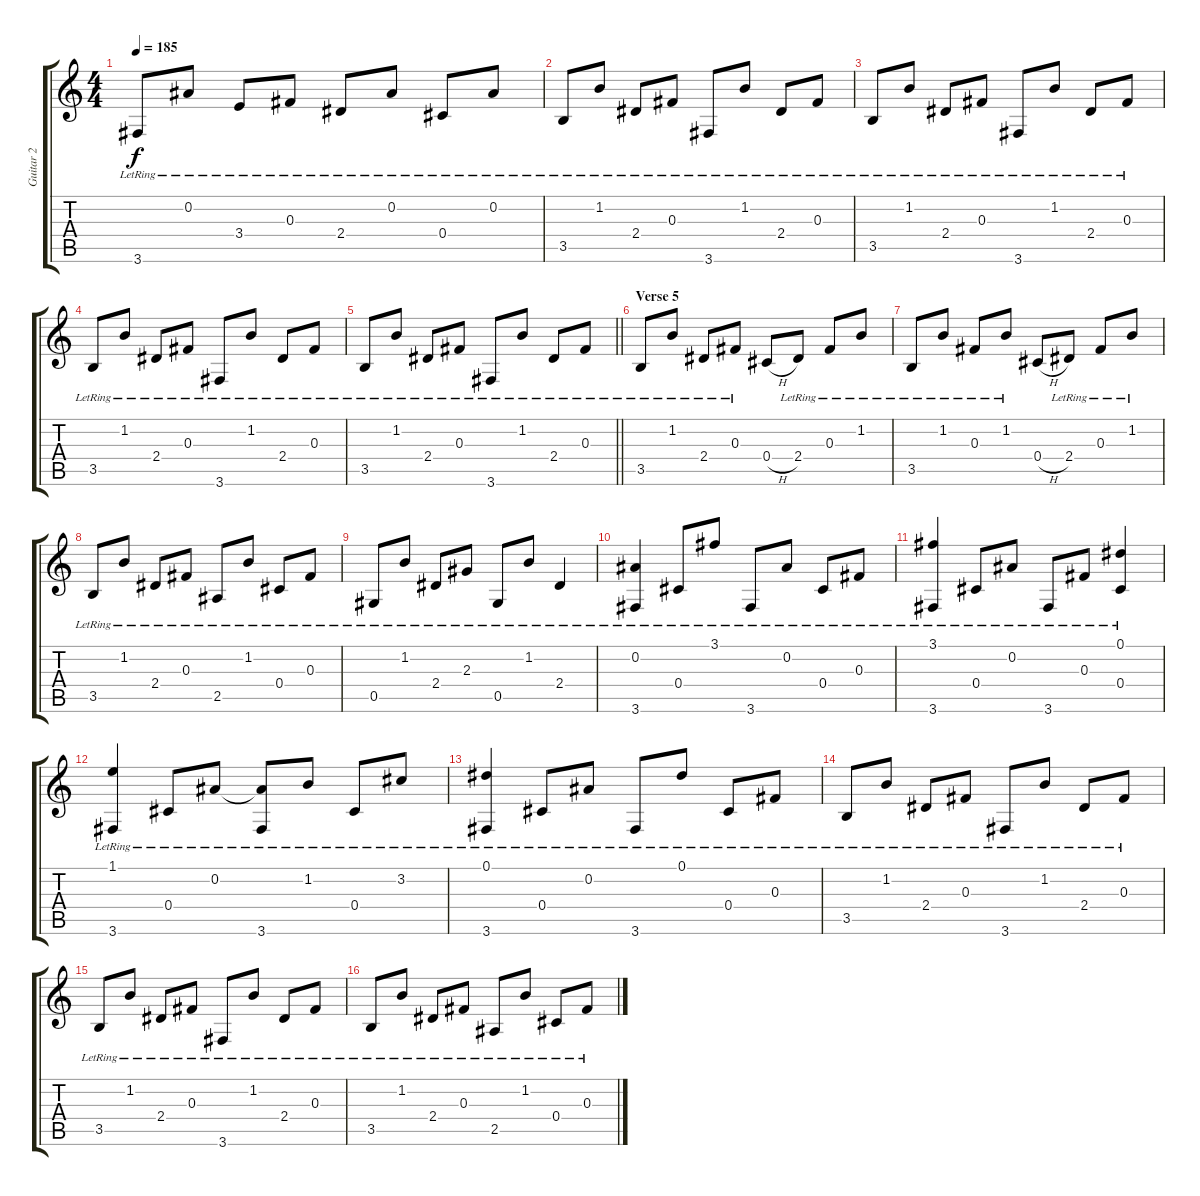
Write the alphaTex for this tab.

\track ("Guitar 2" "Guitar 2") {instrument acousticguitarsteel}
\staff {score tabs}
\tuning (Eb4 Bb3 Gb3 Db3 Ab2 Eb2) {hide}
\ts (4 4)
\tempo 185
\clef g2
\ks c
3.6{lr}.8{dy f} 0.2{lr}.8 3.4{lr}.8 0.3{lr}.8 2.4{lr}.8 0.2{lr}.8 0.4{lr}.8 0.2{lr}.8 |
3.5{lr}.8 1.2{lr}.8 2.4{lr}.8 0.3{lr}.8 3.6{lr}.8 1.2{lr}.8 2.4{lr}.8 0.3{lr}.8 |
3.5{lr}.8 1.2{lr}.8 2.4{lr}.8 0.3{lr}.8 3.6{lr}.8 1.2{lr}.8 2.4{lr}.8 0.3{lr}.8 |
3.5{lr}.8 1.2{lr}.8 2.4{lr}.8 0.3{lr}.8 3.6{lr}.8 1.2{lr}.8 2.4{lr}.8 0.3{lr}.8 |
\barLineRight lightlight
3.5{lr}.8 1.2{lr}.8 2.4{lr}.8 0.3{lr}.8 3.6{lr}.8 1.2{lr}.8 2.4{lr}.8 0.3{lr}.8 |
\section ("" "Verse 5")
3.5{lr}.8 1.2{lr}.8 2.4{lr}.8 0.3{lr}.8 0.4{h}.8 2.4{lr}.8 0.3{lr}.8 1.2{lr}.8 |
3.5{lr}.8 1.2{lr}.8 0.3{lr}.8 1.2{lr}.8 0.4{h}.8 2.4{lr}.8 0.3{lr}.8 1.2{lr}.8 |
3.5{lr}.8 1.2{lr}.8 2.4{lr}.8 0.3{lr}.8 2.5{lr}.8 1.2{lr}.8 0.4{lr}.8 0.3{lr}.8 |
0.5{lr}.8 1.2{lr}.8 2.4{lr}.8 2.3{lr}.8 0.5{lr}.8 1.2{lr}.8 2.4{lr}.4 |
(0.2{lr} 3.6{lr}).4 0.4{lr}.8 3.1{lr}.8 3.6{lr}.8 0.2{lr}.8 0.4{lr}.8 0.3{lr}.8 |
(3.1{lr} 3.6{lr}).4 0.4{lr}.8 0.2{lr}.8 3.6{lr}.8 0.3{lr}.8 (0.1{lr} 0.4{lr}).4 |
(1.1{lr} 3.6{lr}).4 0.4{lr}.8 0.2{lr}.8 (0.2{t} 3.6{lr}).8 1.2{lr}.8 0.4{lr}.8 3.2{lr}.8 |
(0.1{lr} 3.6{lr}).4 0.4{lr}.8 0.2{lr}.8 3.6{lr}.8 0.1{lr}.8 0.4{lr}.8 0.3{lr}.8 |
3.5{lr}.8 1.2{lr}.8 2.4{lr}.8 0.3{lr}.8 3.6{lr}.8 1.2{lr}.8 2.4{lr}.8 0.3{lr}.8 |
3.5{lr}.8 1.2{lr}.8 2.4{lr}.8 0.3{lr}.8 3.6{lr}.8 1.2{lr}.8 2.4{lr}.8 0.3{lr}.8 |
3.5{lr}.8 1.2{lr}.8 2.4{lr}.8 0.3{lr}.8 2.5{lr}.8 1.2{lr}.8 0.4{lr}.8 0.3{lr}.8
